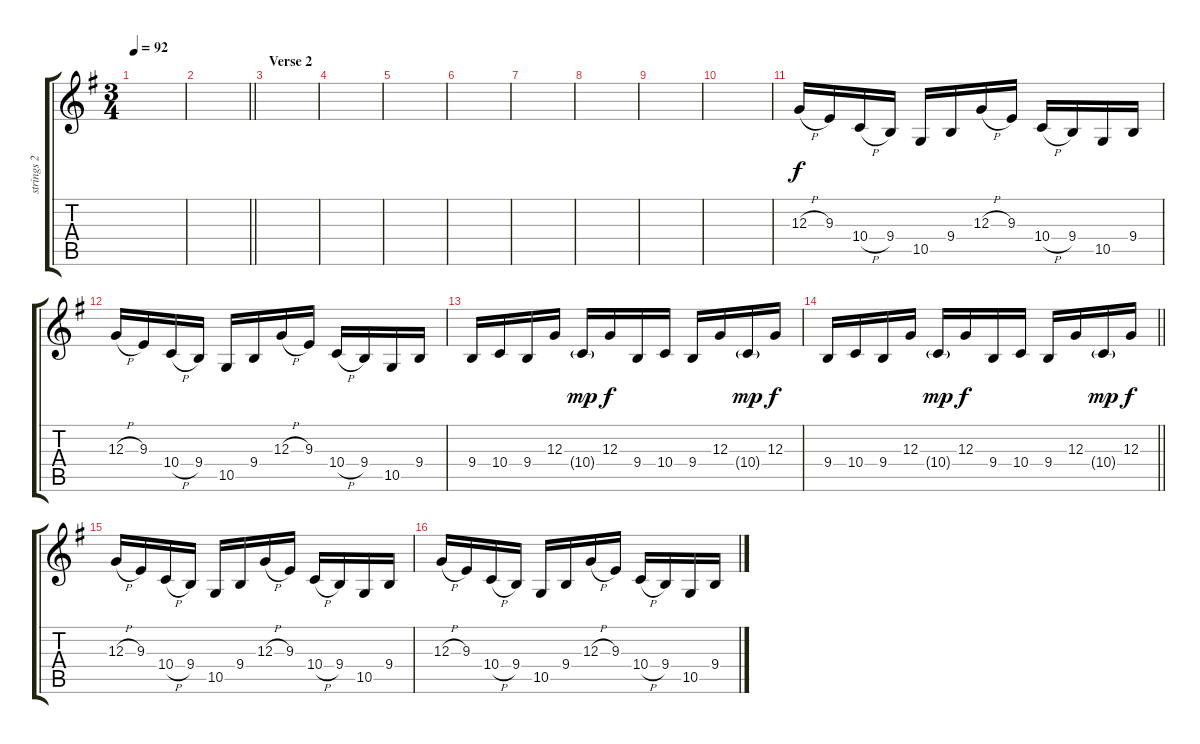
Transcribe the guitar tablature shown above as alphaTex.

\track ("strings 2" "strings 2") {instrument stringensemble1}
\staff {score tabs}
\tuning (E4 B3 G3 D3 A2 E2) {hide}
\ts (3 4)
\tempo 92
\clef g2
\ks g
|
\barLineRight lightlight
|
\section ("" "Verse 2")
|
|
|
|
|
|
|
|
12.3{h}.16 9.3.16 10.4{h}.16 9.4.16 10.5.16 9.4.16 12.3{h}.16 9.3.16 10.4{h}.16 9.4.16 10.5.16 9.4.16 |
12.3{h}.16 9.3.16 10.4{h}.16 9.4.16 10.5.16 9.4.16 12.3{h}.16 9.3.16 10.4{h}.16 9.4.16 10.5.16 9.4.16 |
9.4.16 10.4.16 9.4.16 12.3.16 10.4{g}.16{dy mp} 12.3.16{dy f} 9.4.16 10.4.16 9.4.16 12.3.16 10.4{g}.16{dy mp} 12.3.16{dy f} |
\barLineRight lightlight
9.4.16 10.4.16 9.4.16 12.3.16 10.4{g}.16{dy mp} 12.3.16{dy f} 9.4.16 10.4.16 9.4.16 12.3.16 10.4{g}.16{dy mp} 12.3.16{dy f} |
12.3{h}.16 9.3.16 10.4{h}.16 9.4.16 10.5.16 9.4.16 12.3{h}.16 9.3.16 10.4{h}.16 9.4.16 10.5.16 9.4.16 |
12.3{h}.16 9.3.16 10.4{h}.16 9.4.16 10.5.16 9.4.16 12.3{h}.16 9.3.16 10.4{h}.16 9.4.16 10.5.16 9.4.16
